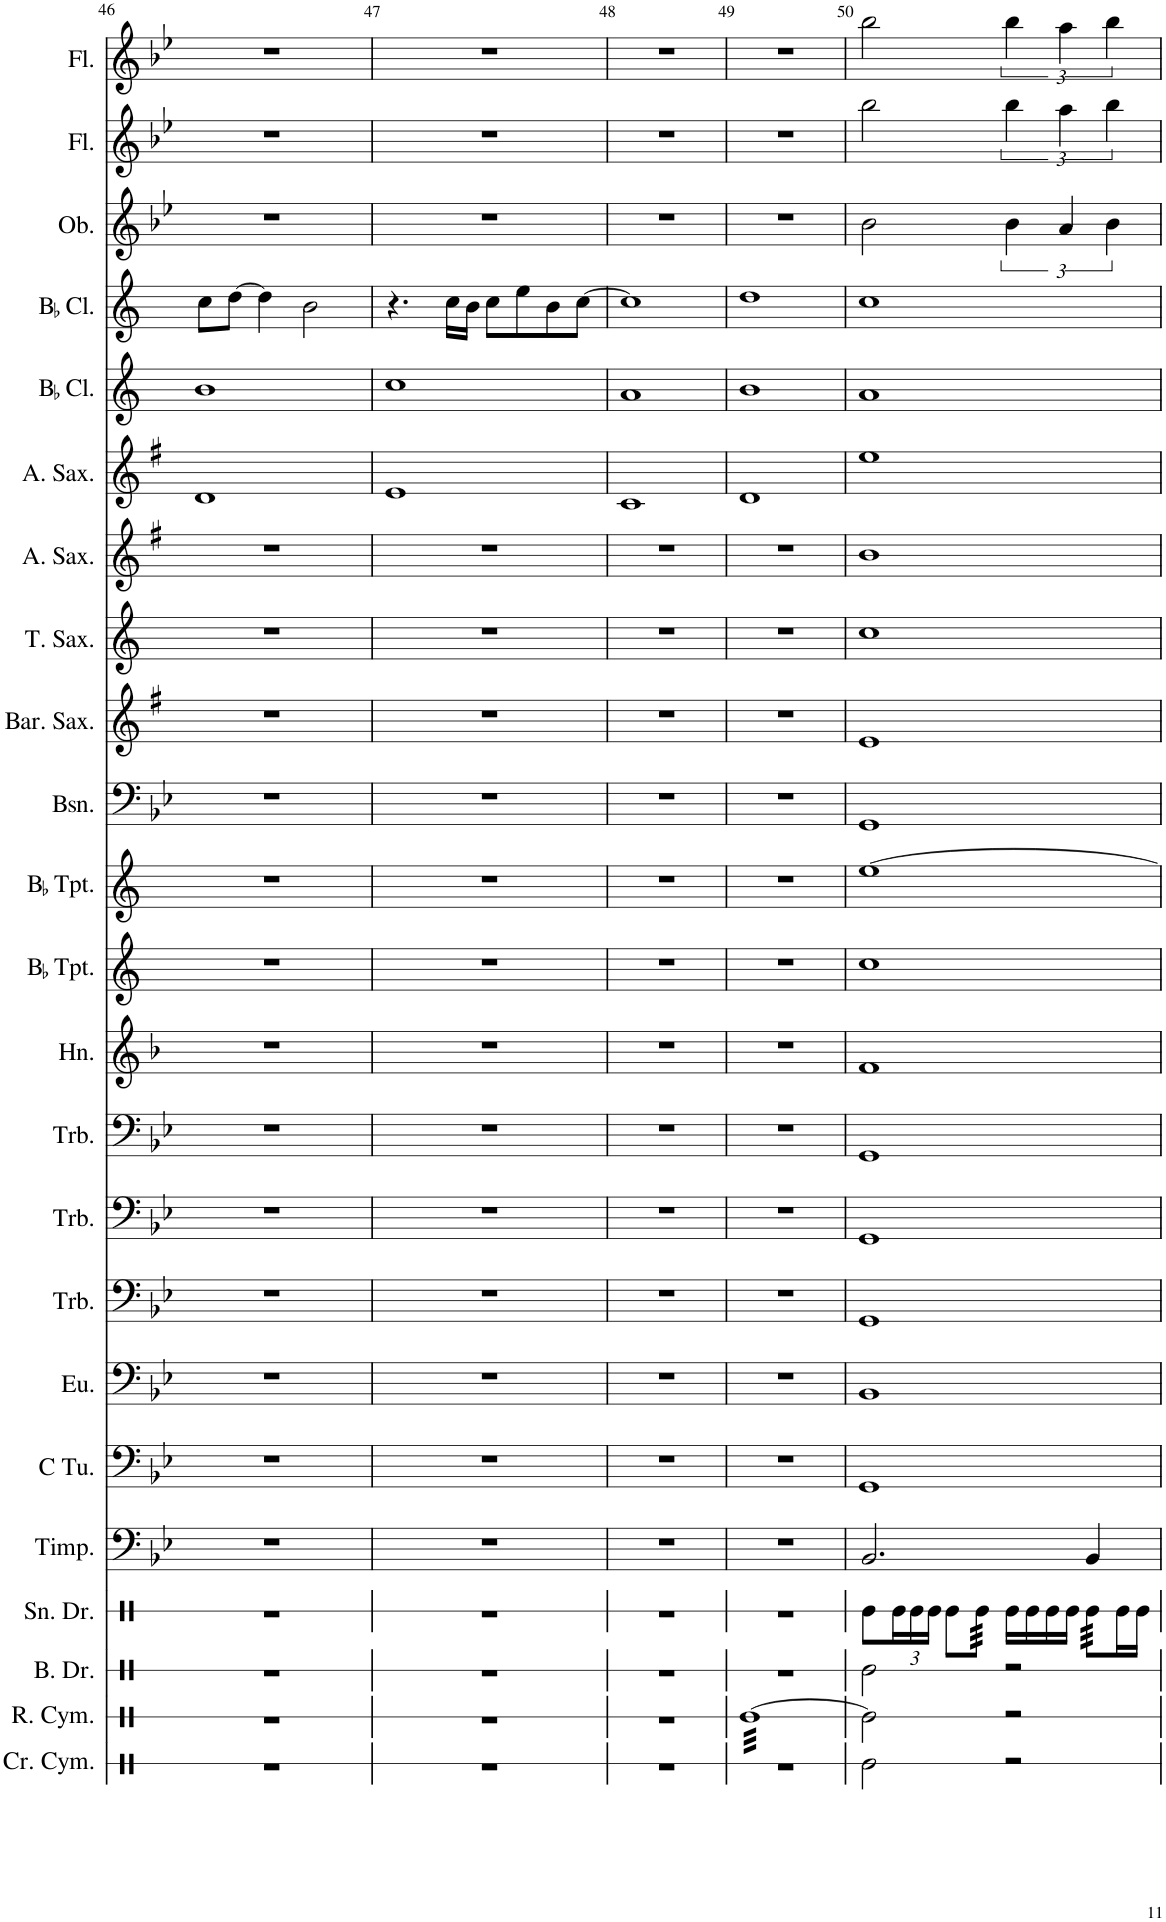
**kern	**kern	**kern	**kern	**kern	**kern	**kern	**kern	**kern	**kern	**kern	**kern	**kern	**kern	**kern	**kern	**kern	**kern	**kern	**kern	**kern	**kern	**kern
*part23	*part22	*part21	*part20	*part19	*part18	*part17	*part16	*part15	*part14	*part13	*part12	*part11	*part10	*part9	*part8	*part7	*part6	*part5	*part4	*part3	*part2	*part1
*staff23	*staff22	*staff21	*staff20	*staff19	*staff18	*staff17	*staff16	*staff15	*staff14	*staff13	*staff12	*staff11	*staff10	*staff9	*staff8	*staff7	*staff6	*staff5	*staff4	*staff3	*staff2	*staff1
*I"Crash Cymbal	*I"Ride Cymbal	*I"Bass Drum	*I"Snare Drum	*I"Timpani	*I"C Tuba	*I"Euphonium	*I"Trombone 3	*I"Trombone 2	*I"Trombone 1	*I"Horn	*I"BaccidentalFlat Trumpet	*I"BaccidentalFlat Trumpet	*I"Bassoon	*I"Baritone Saxophone	*I"Tenor Saxophone	*I"Alto Saxophone	*I"Alto Saxophone	*I"BaccidentalFlat Clarinet	*I"BaccidentalFlat Clarinet	*I"Oboe	*I"Flute	*I"Flute
*I'Cr. Cym.	*I'R. Cym.	*I'B. Dr.	*I'Sn. Dr.	*I'Timp.	*I'C Tu.	*I'Eu.	*I'Trb.	*I'Trb.	*I'Trb.	*I'Hn.	*I'BaccidentalFlat Tpt.	*I'BaccidentalFlat Tpt.	*I'Bsn.	*I'Bar. Sax.	*I'T. Sax.	*I'A. Sax.	*I'A. Sax.	*I'BaccidentalFlat Cl.	*I'BaccidentalFlat Cl.	*I'Ob.	*I'Fl.	*I'Fl.
!!LO:PB:g=z
*clefX	*clefX	*clefX	*clefX	*clefF4	*clefF4	*clefF4	*clefF4	*clefF4	*clefF4	*clefG2	*clefG2	*clefG2	*clefF4	*clefG2	*clefG2	*clefG2	*clefG2	*clefG2	*clefG2	*clefG2	*clefG2	*clefG2
*	*	*	*	*	*	*	*	*	*	*Trd4c7	*Trd1c2	*Trd1c2	*	*Trd12c21	*Trd8c14	*Trd5c9	*Trd5c9	*Trd1c2	*Trd1c2	*	*	*
*k[]	*k[]	*k[]	*k[]	*k[b-e-]	*k[b-e-]	*k[b-e-]	*k[b-e-]	*k[b-e-]	*k[b-e-]	*k[b-]	*k[]	*k[]	*k[b-e-]	*k[f#]	*k[]	*k[f#]	*k[f#]	*k[]	*k[]	*k[b-e-]	*k[b-e-]	*k[b-e-]
*M4/4	*M4/4	*M4/4	*M4/4	*M4/4	*M4/4	*M4/4	*M4/4	*M4/4	*M4/4	*M4/4	*M4/4	*M4/4	*M4/4	*M4/4	*M4/4	*M4/4	*M4/4	*M4/4	*M4/4	*M4/4	*M4/4	*M4/4
=46	=46	=46	=46	=46	=46	=46	=46	=46	=46	=46	=46	=46	=46	=46	=46	=46	=46	=46	=46	=46	=46	=46
1r	1r	1r	1r	1r	1r	1r	1r	1r	1r	1r	1r	1r	1r	1r	1r	1r	1d	1b	8cc\L	1r	1r	1r
.	.	.	.	.	.	.	.	.	.	.	.	.	.	.	.	.	.	.	[8dd\J	.	.	.
.	.	.	.	.	.	.	.	.	.	.	.	.	.	.	.	.	.	.	4dd\]	.	.	.
.	.	.	.	.	.	.	.	.	.	.	.	.	.	.	.	.	.	.	2b\	.	.	.
=47	=47	=47	=47	=47	=47	=47	=47	=47	=47	=47	=47	=47	=47	=47	=47	=47	=47	=47	=47	=47	=47	=47
1r	1r	1r	1r	1r	1r	1r	1r	1r	1r	1r	1r	1r	1r	1r	1r	1r	1e	1cc	4.r	1r	1r	1r
.	.	.	.	.	.	.	.	.	.	.	.	.	.	.	.	.	.	.	16cc\LL	.	.	.
.	.	.	.	.	.	.	.	.	.	.	.	.	.	.	.	.	.	.	16b\JJ	.	.	.
.	.	.	.	.	.	.	.	.	.	.	.	.	.	.	.	.	.	.	8cc\L	.	.	.
.	.	.	.	.	.	.	.	.	.	.	.	.	.	.	.	.	.	.	8ee\	.	.	.
.	.	.	.	.	.	.	.	.	.	.	.	.	.	.	.	.	.	.	8b\	.	.	.
.	.	.	.	.	.	.	.	.	.	.	.	.	.	.	.	.	.	.	[8cc\J	.	.	.
=48	=48	=48	=48	=48	=48	=48	=48	=48	=48	=48	=48	=48	=48	=48	=48	=48	=48	=48	=48	=48	=48	=48
1r	1r	1r	1r	1r	1r	1r	1r	1r	1r	1r	1r	1r	1r	1r	1r	1r	1c	1a	1cc]	1r	1r	1r
=49	=49	=49	=49	=49	=49	=49	=49	=49	=49	=49	=49	=49	=49	=49	=49	=49	=49	=49	=49	=49	=49	=49
*	*tremolo	*	*	*	*	*	*	*	*	*	*	*	*	*	*	*	*	*	*	*	*	*
1r	[32ReLLL	1r	1r	1r	1r	1r	1r	1r	1r	1r	1r	1r	1r	1r	1r	1r	1d	1b	1dd	1r	1r	1r
.	32Re	.	.	.	.	.	.	.	.	.	.	.	.	.	.	.	.	.	.	.	.	.
.	32Re	.	.	.	.	.	.	.	.	.	.	.	.	.	.	.	.	.	.	.	.	.
.	32Re	.	.	.	.	.	.	.	.	.	.	.	.	.	.	.	.	.	.	.	.	.
.	32Re	.	.	.	.	.	.	.	.	.	.	.	.	.	.	.	.	.	.	.	.	.
.	32Re	.	.	.	.	.	.	.	.	.	.	.	.	.	.	.	.	.	.	.	.	.
.	32Re	.	.	.	.	.	.	.	.	.	.	.	.	.	.	.	.	.	.	.	.	.
.	32Re	.	.	.	.	.	.	.	.	.	.	.	.	.	.	.	.	.	.	.	.	.
.	32Re	.	.	.	.	.	.	.	.	.	.	.	.	.	.	.	.	.	.	.	.	.
.	32Re	.	.	.	.	.	.	.	.	.	.	.	.	.	.	.	.	.	.	.	.	.
.	32Re	.	.	.	.	.	.	.	.	.	.	.	.	.	.	.	.	.	.	.	.	.
.	32Re	.	.	.	.	.	.	.	.	.	.	.	.	.	.	.	.	.	.	.	.	.
.	32Re	.	.	.	.	.	.	.	.	.	.	.	.	.	.	.	.	.	.	.	.	.
.	32Re	.	.	.	.	.	.	.	.	.	.	.	.	.	.	.	.	.	.	.	.	.
.	32Re	.	.	.	.	.	.	.	.	.	.	.	.	.	.	.	.	.	.	.	.	.
.	32Re	.	.	.	.	.	.	.	.	.	.	.	.	.	.	.	.	.	.	.	.	.
.	32Re	.	.	.	.	.	.	.	.	.	.	.	.	.	.	.	.	.	.	.	.	.
.	32Re	.	.	.	.	.	.	.	.	.	.	.	.	.	.	.	.	.	.	.	.	.
.	32Re	.	.	.	.	.	.	.	.	.	.	.	.	.	.	.	.	.	.	.	.	.
.	32Re	.	.	.	.	.	.	.	.	.	.	.	.	.	.	.	.	.	.	.	.	.
.	32Re	.	.	.	.	.	.	.	.	.	.	.	.	.	.	.	.	.	.	.	.	.
.	32Re	.	.	.	.	.	.	.	.	.	.	.	.	.	.	.	.	.	.	.	.	.
.	32Re	.	.	.	.	.	.	.	.	.	.	.	.	.	.	.	.	.	.	.	.	.
.	32Re	.	.	.	.	.	.	.	.	.	.	.	.	.	.	.	.	.	.	.	.	.
.	32Re	.	.	.	.	.	.	.	.	.	.	.	.	.	.	.	.	.	.	.	.	.
.	32Re	.	.	.	.	.	.	.	.	.	.	.	.	.	.	.	.	.	.	.	.	.
.	32Re	.	.	.	.	.	.	.	.	.	.	.	.	.	.	.	.	.	.	.	.	.
.	32Re	.	.	.	.	.	.	.	.	.	.	.	.	.	.	.	.	.	.	.	.	.
.	32Re	.	.	.	.	.	.	.	.	.	.	.	.	.	.	.	.	.	.	.	.	.
.	32Re	.	.	.	.	.	.	.	.	.	.	.	.	.	.	.	.	.	.	.	.	.
.	32Re	.	.	.	.	.	.	.	.	.	.	.	.	.	.	.	.	.	.	.	.	.
.	32ReJJJ	.	.	.	.	.	.	.	.	.	.	.	.	.	.	.	.	.	.	.	.	.
*	*Xtremolo	*	*	*	*	*	*	*	*	*	*	*	*	*	*	*	*	*	*	*	*	*
=50	=50	=50	=50	=50	=50	=50	=50	=50	=50	=50	=50	=50	=50	=50	=50	=50	=50	=50	=50	=50	=50	=50
2Re\	2Re\]	2Re\	8Re\L	2.BB-/	1GG	1BB-	1GG	1GG	1GG	1f	1cc	[1ee	1GG	1e	1cc	1b	1ee	1a	1cc	2b-\	2bb-\	2bb-\
*	*	*	*Xbrackettup	*	*	*	*	*	*	*	*	*	*	*	*	*	*	*	*	*	*	*
.	.	.	24Re\L	.	.	.	.	.	.	.	.	.	.	.	.	.	.	.	.	.	.	.
.	.	.	24Re\	.	.	.	.	.	.	.	.	.	.	.	.	.	.	.	.	.	.	.
.	.	.	24Re\JJ	.	.	.	.	.	.	.	.	.	.	.	.	.	.	.	.	.	.	.
.	.	.	8Re\L	.	.	.	.	.	.	.	.	.	.	.	.	.	.	.	.	.	.	.
*	*	*	*tremolo	*	*	*	*	*	*	*	*	*	*	*	*	*	*	*	*	*	*	*
.	.	.	64Re\	.	.	.	.	.	.	.	.	.	.	.	.	.	.	.	.	.	.	.
.	.	.	64Re\	.	.	.	.	.	.	.	.	.	.	.	.	.	.	.	.	.	.	.
.	.	.	64Re\	.	.	.	.	.	.	.	.	.	.	.	.	.	.	.	.	.	.	.
.	.	.	64Re\	.	.	.	.	.	.	.	.	.	.	.	.	.	.	.	.	.	.	.
.	.	.	64Re\	.	.	.	.	.	.	.	.	.	.	.	.	.	.	.	.	.	.	.
.	.	.	64Re\	.	.	.	.	.	.	.	.	.	.	.	.	.	.	.	.	.	.	.
.	.	.	64Re\	.	.	.	.	.	.	.	.	.	.	.	.	.	.	.	.	.	.	.
.	.	.	64Re\JJJJ	.	.	.	.	.	.	.	.	.	.	.	.	.	.	.	.	.	.	.
*	*	*	*Xtremolo	*	*	*	*	*	*	*	*	*	*	*	*	*	*	*	*	*	*	*
2r	2r	2r	16Re\LL	.	.	.	.	.	.	.	.	.	.	.	.	.	.	.	.	6b-\	6bb-\	6bb-\
.	.	.	16Re\	.	.	.	.	.	.	.	.	.	.	.	.	.	.	.	.	.	.	.
.	.	.	16Re\	.	.	.	.	.	.	.	.	.	.	.	.	.	.	.	.	.	.	.
.	.	.	.	.	.	.	.	.	.	.	.	.	.	.	.	.	.	.	.	6a/	6aa\	6aa\
.	.	.	16Re\JJ	.	.	.	.	.	.	.	.	.	.	.	.	.	.	.	.	.	.	.
*	*	*	*tremolo	*	*	*	*	*	*	*	*	*	*	*	*	*	*	*	*	*	*	*
.	.	.	64Re\LLLL	4BB-/	.	.	.	.	.	.	.	.	.	.	.	.	.	.	.	.	.	.
.	.	.	64Re\	.	.	.	.	.	.	.	.	.	.	.	.	.	.	.	.	.	.	.
.	.	.	64Re\	.	.	.	.	.	.	.	.	.	.	.	.	.	.	.	.	.	.	.
.	.	.	64Re\	.	.	.	.	.	.	.	.	.	.	.	.	.	.	.	.	.	.	.
.	.	.	64Re\	.	.	.	.	.	.	.	.	.	.	.	.	.	.	.	.	.	.	.
.	.	.	64Re\	.	.	.	.	.	.	.	.	.	.	.	.	.	.	.	.	.	.	.
.	.	.	.	.	.	.	.	.	.	.	.	.	.	.	.	.	.	.	.	6b-\	6bb-\	6bb-\
.	.	.	64Re\	.	.	.	.	.	.	.	.	.	.	.	.	.	.	.	.	.	.	.
.	.	.	64Re\	.	.	.	.	.	.	.	.	.	.	.	.	.	.	.	.	.	.	.
*	*	*	*Xtremolo	*	*	*	*	*	*	*	*	*	*	*	*	*	*	*	*	*	*	*
.	.	.	16Re\L	.	.	.	.	.	.	.	.	.	.	.	.	.	.	.	.	.	.	.
.	.	.	16Re\JJ	.	.	.	.	.	.	.	.	.	.	.	.	.	.	.	.	.	.	.
=	=	=	=	=	=	=	=	=	=	=	=	=	=	=	=	=	=	=	=	=	=	=
*-	*-	*-	*-	*-	*-	*-	*-	*-	*-	*-	*-	*-	*-	*-	*-	*-	*-	*-	*-	*-	*-	*-
